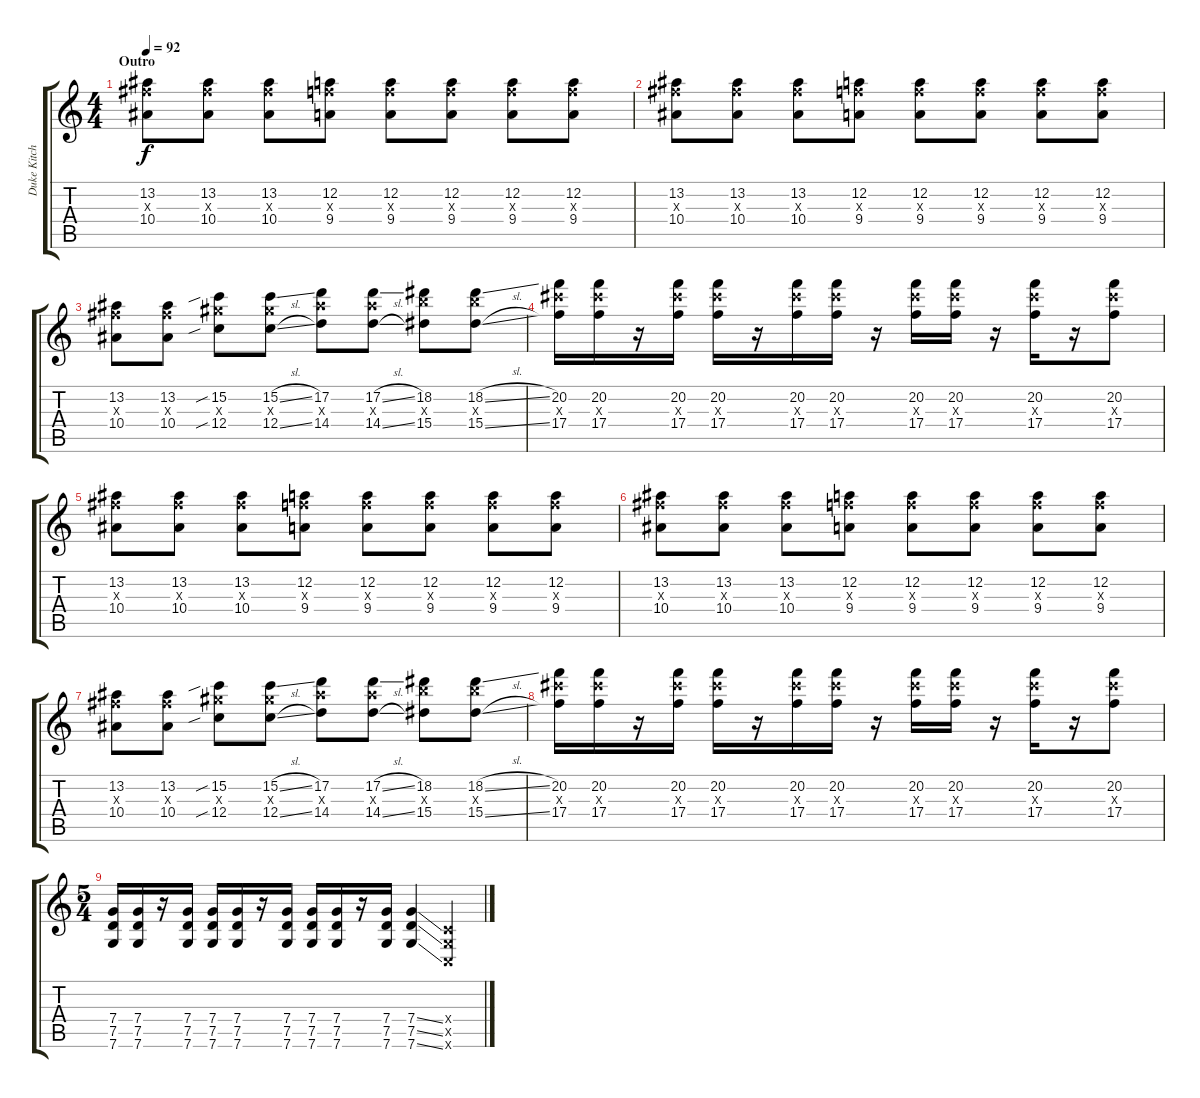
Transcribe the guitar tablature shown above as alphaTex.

\track ("Duke Kitchens (Lead Guitar)" "Duke Kitch") {instrument distortionguitar}
\staff {score tabs}
\tuning (D4 A3 F3 C3 G2 C2) {hide}
\ts (4 4)
\section ("" "Outro")
\tempo 92
\clef g2
\ks c
(13.2 13.3{x} 10.4).8{dy f} (13.2 13.3{x} 10.4).8 (13.2 13.3{x} 10.4).8 (12.2 12.3{x} 9.4).8 (12.2 12.3{x} 9.4).8 (12.2 12.3{x} 9.4).8 (12.2 12.3{x} 9.4).8 (12.2 12.3{x} 9.4).8 |
(13.2 13.3{x} 10.4).8 (13.2 13.3{x} 10.4).8 (13.2 13.3{x} 10.4).8 (12.2 12.3{x} 9.4).8 (12.2 12.3{x} 9.4).8 (12.2 12.3{x} 9.4).8 (12.2 12.3{x} 9.4).8 (12.2 12.3{x} 9.4).8 |
(13.2 13.3{x} 10.4).8 (13.2 13.3{x} 10.4).8 (15.2{sib} 15.3{x} 12.4{sib}).8 (15.2{sl} 15.3{x} 12.4{sl}).8 (17.2 17.3{x} 14.4).8 (17.2{sl} 17.3{x} 14.4{sl}).8 (18.2 18.3{x} 15.4).8 (18.2{sl} 18.3{x} 15.4{sl}).8 |
(20.2 20.3{x} 17.4).16 (20.2 20.3{x} 17.4).16 r.16 (20.2 20.3{x} 17.4).16 (20.2 20.3{x} 17.4).16 r.16 (20.2 20.3{x} 17.4).16 (20.2 20.3{x} 17.4).16 r.16 (20.2 20.3{x} 17.4).16 (20.2 20.3{x} 17.4).16 r.16 (20.2 20.3{x} 17.4).16 r.16 (20.2 20.3{x} 17.4).8 |
(13.2 13.3{x} 10.4).8 (13.2 13.3{x} 10.4).8 (13.2 13.3{x} 10.4).8 (12.2 12.3{x} 9.4).8 (12.2 12.3{x} 9.4).8 (12.2 12.3{x} 9.4).8 (12.2 12.3{x} 9.4).8 (12.2 12.3{x} 9.4).8 |
(13.2 13.3{x} 10.4).8 (13.2 13.3{x} 10.4).8 (13.2 13.3{x} 10.4).8 (12.2 12.3{x} 9.4).8 (12.2 12.3{x} 9.4).8 (12.2 12.3{x} 9.4).8 (12.2 12.3{x} 9.4).8 (12.2 12.3{x} 9.4).8 |
(13.2 13.3{x} 10.4).8 (13.2 13.3{x} 10.4).8 (15.2{sib} 15.3{x} 12.4{sib}).8 (15.2{sl} 15.3{x} 12.4{sl}).8 (17.2 17.3{x} 14.4).8 (17.2{sl} 17.3{x} 14.4{sl}).8 (18.2 18.3{x} 15.4).8 (18.2{sl} 18.3{x} 15.4{sl}).8 |
(20.2 20.3{x} 17.4).16 (20.2 20.3{x} 17.4).16 r.16 (20.2 20.3{x} 17.4).16 (20.2 20.3{x} 17.4).16 r.16 (20.2 20.3{x} 17.4).16 (20.2 20.3{x} 17.4).16 r.16 (20.2 20.3{x} 17.4).16 (20.2 20.3{x} 17.4).16 r.16 (20.2 20.3{x} 17.4).16 r.16 (20.2 20.3{x} 17.4).8 |
\ts (5 4)
(7.4 7.5 7.6).16 (7.4 7.5 7.6).16 r.16 (7.4 7.5 7.6).16 (7.4 7.5 7.6).16 (7.4 7.5 7.6).16 r.16 (7.4 7.5 7.6).16 (7.4 7.5 7.6).16 (7.4 7.5 7.6).16 r.16 (7.4 7.5 7.6).16 (7.4{ss} 7.5{ss} 7.6{ss}).4 (0.4{x} 0.5{x} 0.6{x}).4{volume 0}
